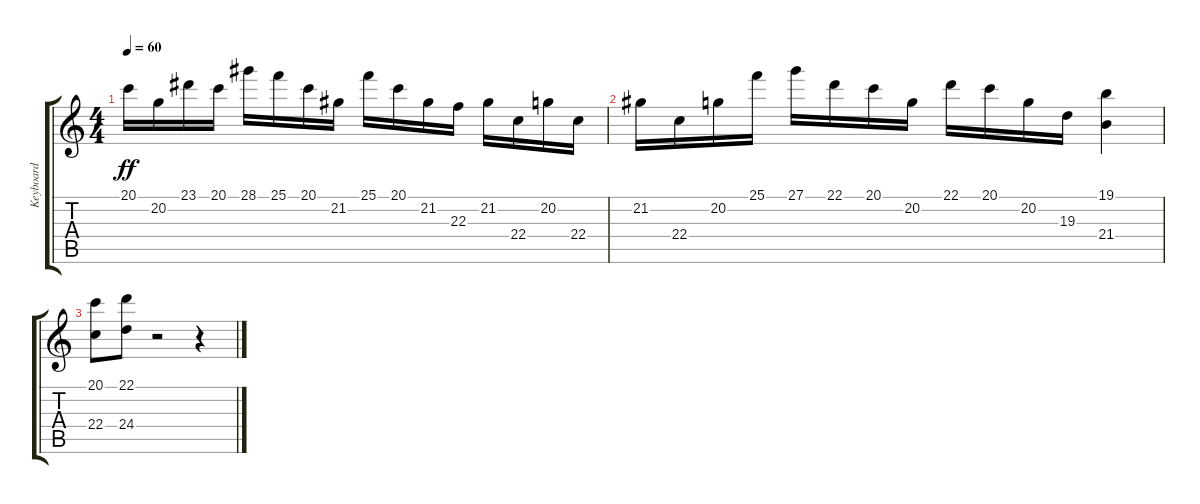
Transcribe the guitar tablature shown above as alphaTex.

\track ("Keyboard" "Keyboard") {instrument stringensemble1}
\staff {score tabs}
\tuning (E4 B3 G3 D3 A2 E2) {hide}
\ts (4 4)
\tempo 60
\clef g2
\ks c
20.1.16{dy ff} 20.2.16 23.1.16 20.1.16 28.1.16 25.1.16 20.1.16 21.2.16 25.1.16 20.1.16 21.2.16 22.3.16 21.2.16 22.4.16 20.2.16 22.4.16 |
21.2.16 22.4.16 20.2.16 25.1.16 27.1.16 22.1.16 20.1.16 20.2.16 22.1.16 20.1.16 20.2.16 19.3.16 (19.1 21.4).4 |
(20.1 22.4).8 (22.1 24.4).8 r.2 r.4
